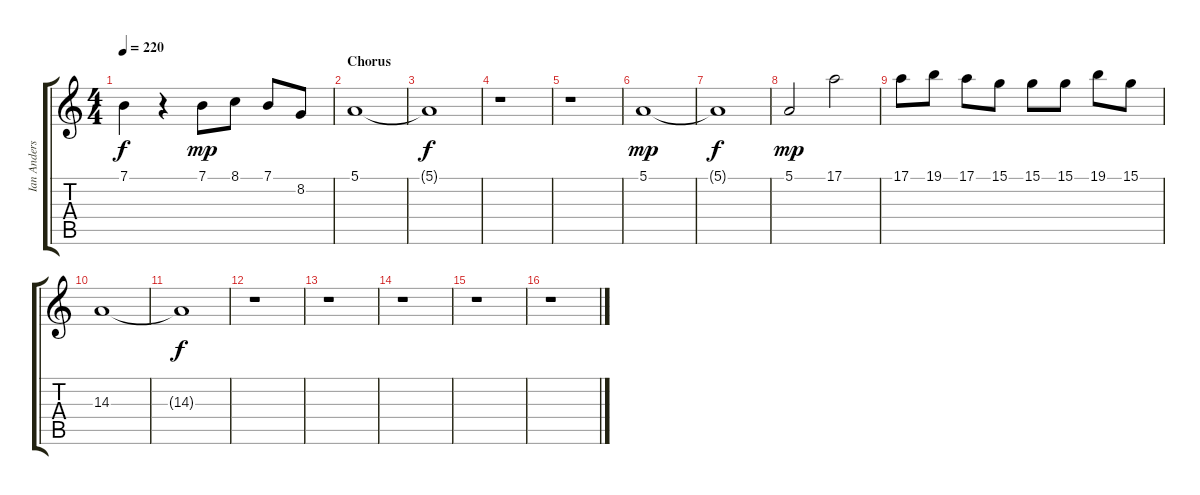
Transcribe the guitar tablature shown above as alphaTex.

\track ("Ian Anderson (Flute)" "Ian Anders") {instrument flute}
\staff {score tabs}
\tuning (E4 B3 G3 D3 A2 E2) {hide}
\ts (4 4)
\tempo 220
\clef g2
\ks c
7.1{t}.4{dy f} r.4 7.1.8{dy mp} 8.1.8 7.1.8 8.2.8 |
\section ("" "Chorus")
5.1.1 |
5.1{t}.1{dy f} |
r.1 |
r.1 |
5.1.1{dy mp} |
5.1{t}.1{dy f} |
5.1.2{dy mp} 17.1.2 |
17.1.8 19.1.8 17.1.8 15.1.8 15.1.8 15.1.8 19.1.8 15.1.8 |
14.3.1 |
14.3{t}.1{dy f} |
r.1 |
r.1 |
r.1 |
r.1 |
r.1
